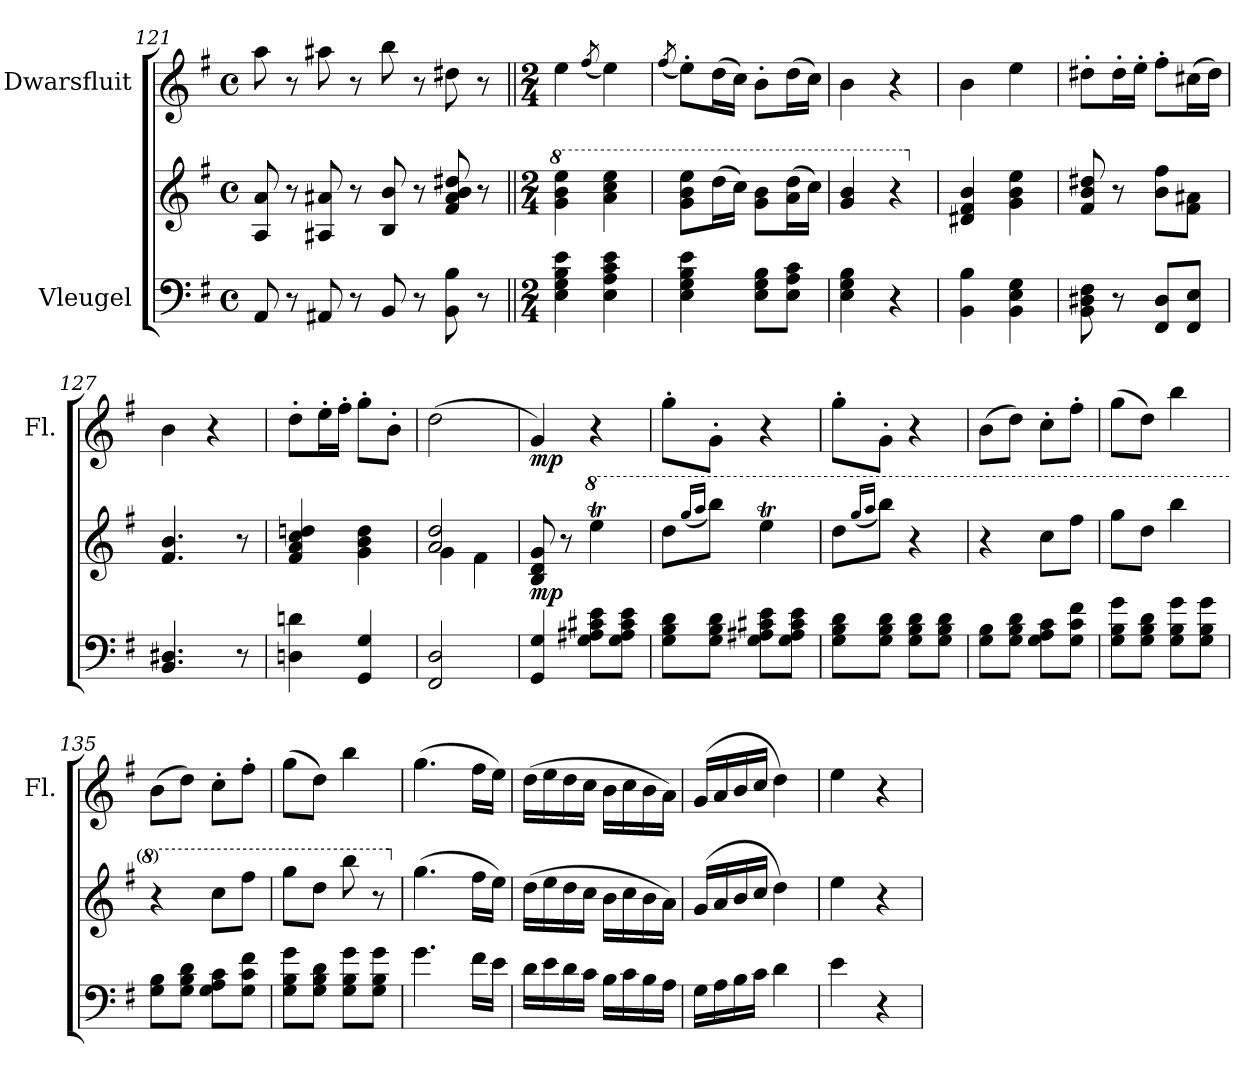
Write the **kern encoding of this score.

**kern	**kern	**dynam	**kern	**dynam
*part2	*part2	*part2	*part1	*part1
*staff3	*staff2	*staff2/3	*staff1	*staff1
*I"Vleugel	*	*	*I"Dwarsfluit	*
*	*	*	*I'Fl.	*
*clefF4	*clefG2	*	*clefG2	*
*k[f#]	*k[f#]	*	*k[f#]	*
*M4/4	*M4/4	*	*M4/4	*
*met(c)	*met(c)	*	*met(c)	*
=121	=121	=121	=121	=121
8AA/	8A/ 8a/	.	8aa\	.
8r	8r	.	8r	.
8AA#X/	8A#X/ 8a#X/	.	8aa#X\	.
8r	8r	.	8r	.
8BB/	8B/ 8b/	.	8bb\	.
8r	8r	.	8r	.
8BB\ 8B\	8f#/ 8a#/ 8b/ 8dd#X/	.	8dd#X\	.
8r	8r	.	8r	.
=122||	=122||	=122||	=122||	=122||
*M2/4	*M2/4	*	*M2/4	*
*	*8va	*	*	*
4E\ 4G\ 4B\ 4e\	4gg\ 4bb\ 4eee\	.	4ee\	.
.	.	.	(8qff#/	.
4E\ 4A\ 4c\ 4e\	4aa\ 4ccc\ 4eee\	.	4ee\)	.
=123	=123	=123	=123	=123
.	.	.	(8qff#/	.
4E\ 4G\ 4B\ 4e\	8gg\ 8bb\ 8eee\L	.	8ee'\L)	.
.	(16ddd\L	.	(16dd\L	.
.	16ccc\JJ)	.	16cc\JJ)	.
8E\ 8G\ 8B\L	8gg\ 8bb\L	.	8b'\L	.
8E\ 8A\ 8c\J	(16aa\ 16ddd\L	.	(16dd\L	.
.	16ccc\JJ)	.	16cc\JJ)	.
!!LO:LB:g=z
=124	=124	=124	=124	=124
4E\ 4G\ 4B\	4gg/ 4bb/	.	4b\	.
4r	4r	.	4r	.
=125	=125	=125	=125	=125
*	*X8va	*	*	*
4BB\ 4B\	4d#X/ 4f#/ 4b/	.	4b\	.
4BB\ 4E\ 4G\	4g\ 4b\ 4ee\	.	4ee\	.
=126	=126	=126	=126	=126
8BB\ 8D#X\ 8F#\	8f#/ 8b/ 8dd#X/	.	8dd#X'\L	.
8r	8r	.	16dd#'\L	.
.	.	.	16ee'\JJ	.
8FF#/ 8D#/L	8b\ 8ff#\L	.	8ff#'\L	.
8FF#/ 8E/J	8f#\ 8a#X\J	.	(16cc#X\L	.
.	.	.	16dd#\JJ)	.
=127	=127	=127	=127	=127
4.BB/ 4.D#X/	4.f#/ 4.b/	.	4b\	.
.	.	.	4r	.
8r	8r	.	.	.
=128	=128	=128	=128	=128
4Dn\ 4dn\	4f#/ 4a/ 4cc/ 4ddn/	.	8dd'\L	.
.	.	.	16ee'\L	.
.	.	.	16ff#'\JJ	.
4GG/ 4G/	4g\ 4b\ 4dd\	.	8gg'\L	.
.	.	.	8b'\J	.
=129	=129	=129	=129	=129
*	*^	*	*	*
2FF#/ 2D/	2a/ 2dd/	4g\	.	(2dd\	.
.	.	4f#\	.	.	.
=130	=130	=130	=130	=130	=130
!	!	!	!LO:DY:b	!	!LO:DY:b
*	*v	*v	*	*	*
4GG/ 4G/	8B/ 8d/ 8g/	mp	4g/)	mp
.	8r	.	.	.
*	*8va	*	*	*
8G\ 8A#X\ 8c#X\ 8e\L	4eeeT\	.	4r	.
8G\ 8A#\ 8c#\ 8e\J	.	.	.	.
!!LO:PB:g=z
=131	=131	=131	=131	=131
8G\ 8B\ 8d\L	8ddd\L	.	8gg'\L	.
.	(16qggg/LL	.	.	.
.	16qaaa/JJ	.	.	.
8G\ 8B\ 8d\J	8bbb\J)	.	8g'\J	.
8G\ 8A#X\ 8c#X\ 8e\L	4eeeT\	.	4r	.
8G\ 8A#\ 8c#\ 8e\J	.	.	.	.
=132	=132	=132	=132	=132
8G\ 8B\ 8d\L	8ddd\L	.	8gg'\L	.
.	(16qggg/LL	.	.	.
.	16qaaa/JJ	.	.	.
8G\ 8B\ 8d\J	8bbb\J)	.	8g'\J	.
8G\ 8B\ 8d\L	4r	.	4r	.
8G\ 8B\ 8d\J	.	.	.	.
=133	=133	=133	=133	=133
8G\ 8B\L	4r	.	(8b\L	.
8G\ 8B\ 8d\J	.	.	8dd\J)	.
8G\ 8A\ 8c\L	8ccc\L	.	8cc'\L	.
8G\ 8c\ 8f#\J	8fff#\J	.	8ff#'\J	.
=134	=134	=134	=134	=134
8G\ 8B\ 8g\L	8ggg\L	.	(8gg\L	.
8G\ 8B\ 8d\J	8ddd\J	.	8dd\J)	.
8G\ 8B\ 8g\L	4bbb\	.	4bb\	.
8G\ 8B\ 8g\J	.	.	.	.
=135	=135	=135	=135	=135
8G\ 8B\L	4r	.	(8b\L	.
8G\ 8B\ 8d\J	.	.	8dd\J)	.
8G\ 8A\ 8c\L	8ccc\L	.	8cc'\L	.
8G\ 8c\ 8f#\J	8fff#\J	.	8ff#'\J	.
!!LO:LB:g=z
=136	=136	=136	=136	=136
8G\ 8B\ 8g\L	8ggg\L	.	(8gg\L	.
8G\ 8B\ 8d\J	8ddd\J	.	8dd\J)	.
8G\ 8B\ 8g\L	8bbb\	.	4bb\	.
8G\ 8B\ 8g\J	8r	.	.	.
=137	=137	=137	=137	=137
*	*X8va	*	*	*
4.g\	(4.gg\	.	(4.gg\	.
16f#\LL	16ff#\LL	.	16ff#\LL	.
16e\JJ	16ee\JJ)	.	16ee\JJ)	.
=138	=138	=138	=138	=138
16d\LL	(16dd\LL	.	(16dd\LL	.
16e\	16ee\	.	16ee\	.
16d\	16dd\	.	16dd\	.
16c\JJ	16cc\JJ	.	16cc\JJ	.
16B\LL	16b\LL	.	16b\LL	.
16c\	16cc\	.	16cc\	.
16B\	16b\	.	16b\	.
16A\JJ	16a\JJ)	.	16a\JJ)	.
=139	=139	=139	=139	=139
16G\LL	(16g/LL	.	(16g/LL	.
16A\	16a/	.	16a/	.
16B\	16b/	.	16b/	.
16c\JJ	16cc/JJ	.	16cc/JJ	.
4d\	4dd\)	.	4dd\)	.
=140	=140	=140	=140	=140
4e\	4ee\	.	4ee\	.
4r	4r	.	4r	.
=	=	=	=	=
*-	*-	*-	*-	*-
